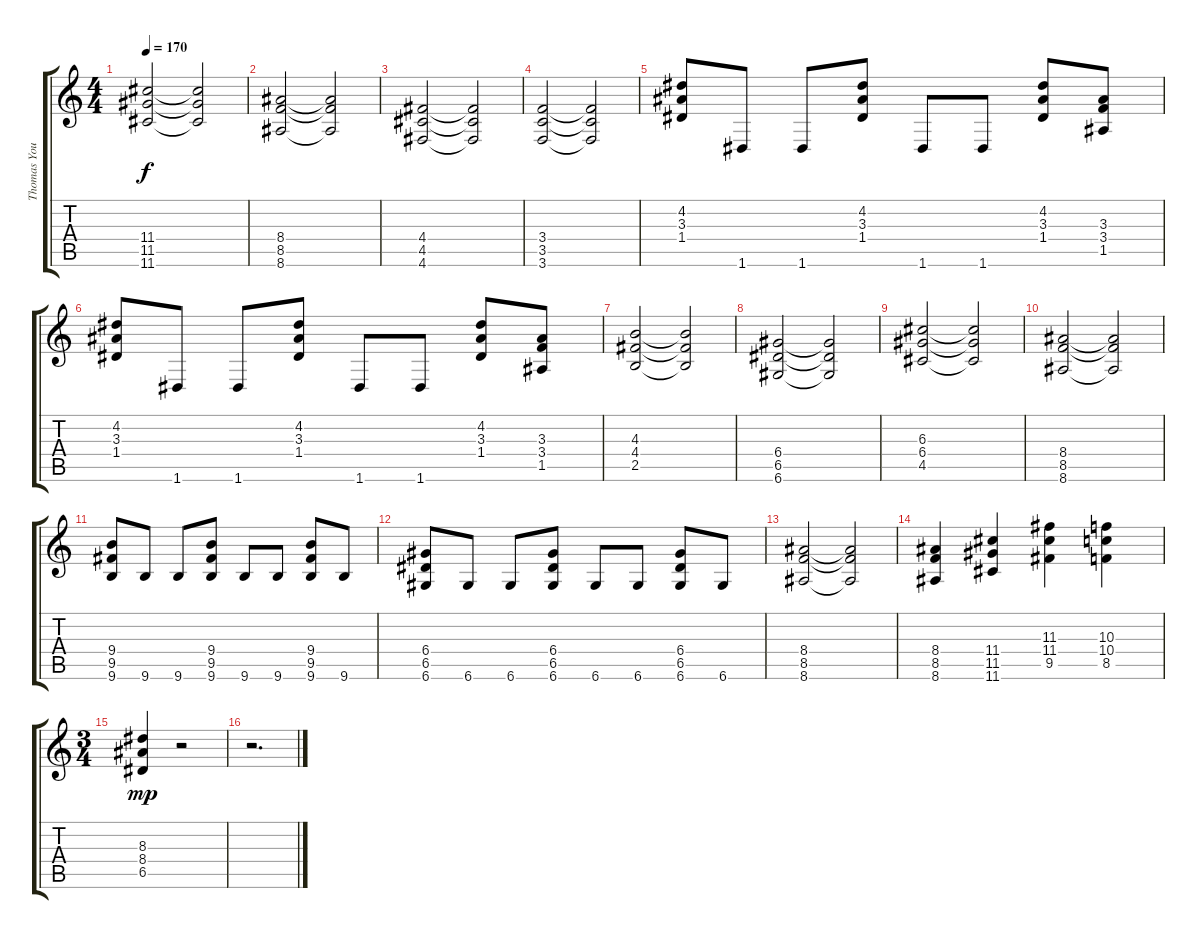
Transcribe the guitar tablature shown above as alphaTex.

\track ("Thomas Youngblood" "Thomas You") {instrument distortionguitar}
\staff {score tabs}
\tuning (E4 B3 G3 D3 A2 D2) {hide}
\ts (4 4)
\tempo 170
\clef g2
\ks c
(11.4 11.5 11.6).2{dy f} (11.4{t} 11.5{t} 11.6{t}).2 |
(8.4 8.5 8.6).2 (8.4{t} 8.5{t} 8.6{t}).2 |
(4.4 4.5 4.6).2 (4.4{t} 4.5{t} 4.6{t}).2 |
(3.4 3.5 3.6).2 (3.4{t} 3.5{t} 3.6{t}).2 |
(4.2 3.3 1.4).8 1.6.8 1.6.8 (4.2 3.3 1.4).8 1.6.8 1.6.8 (4.2 3.3 1.4).8 (3.3 3.4 1.5).8 |
(4.2 3.3 1.4).8 1.6.8 1.6.8 (4.2 3.3 1.4).8 1.6.8 1.6.8 (4.2 3.3 1.4).8 (3.3 3.4 1.5).8 |
(4.3 4.4 2.5).2 (4.3{t} 4.4{t} 2.5{t}).2 |
(6.4 6.5 6.6).2 (6.4{t} 6.5{t} 6.6{t}).2 |
(6.3 6.4 4.5).2 (6.3{t} 6.4{t} 4.5{t}).2 |
(8.4 8.5 8.6).2 (8.4{t} 8.5{t} 8.6{t}).2 |
(9.4 9.5 9.6).8 9.6.8 9.6.8 (9.4 9.5 9.6).8 9.6.8 9.6.8 (9.4 9.5 9.6).8 9.6.8 |
(6.4 6.5 6.6).8 6.6.8 6.6.8 (6.4 6.5 6.6).8 6.6.8 6.6.8 (6.4 6.5 6.6).8 6.6.8 |
(8.4 8.5 8.6).2 (8.4{t} 8.5{t} 8.6{t}).2 |
(8.4 8.5 8.6).4 (11.4 11.5 11.6).4 (11.3 11.4 9.5).4 (10.3 10.4 8.5).4 |
\ts (3 4)
(8.3 8.4 6.5).4{dy mp} r.2 |
r.2{d}
